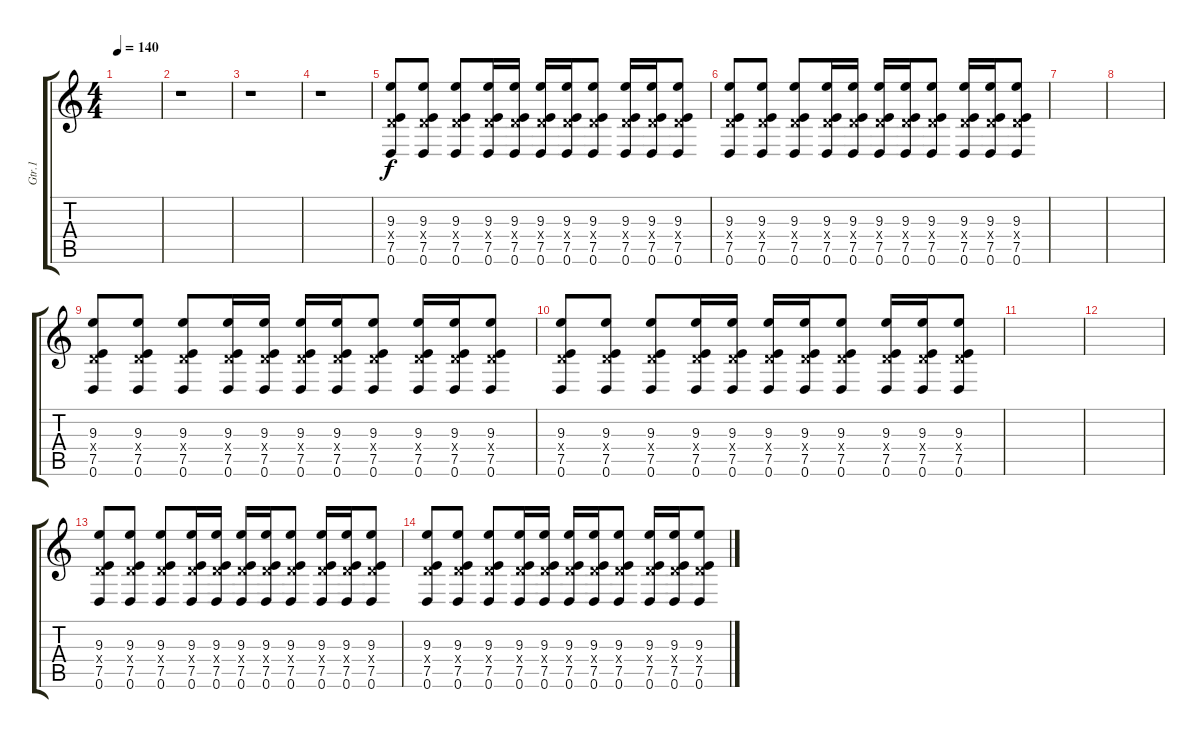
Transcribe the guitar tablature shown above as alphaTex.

\track ("Gtr.1" "Gtr.1") {instrument distortionguitar}
\staff {score tabs}
\tuning (E4 B3 G3 D3 A2 D2) {hide}
\ts (4 4)
\tempo 140
\clef g2
\ks c
|
r.1 |
r.1 |
r.1 |
(9.3 0.4{x} 7.5 0.6).8 (9.3 0.4{x} 7.5 0.6).8 (9.3 0.4{x} 7.5 0.6).8 (9.3 0.4{x} 7.5 0.6).16 (9.3 0.4{x} 7.5 0.6).16 (9.3 0.4{x} 7.5 0.6).16 (9.3 0.4{x} 7.5 0.6).16 (9.3 0.4{x} 7.5 0.6).8 (9.3 0.4{x} 7.5 0.6).16 (9.3 0.4{x} 7.5 0.6).16 (9.3 0.4{x} 7.5 0.6).8 |
(9.3 0.4{x} 7.5 0.6).8 (9.3 0.4{x} 7.5 0.6).8 (9.3 0.4{x} 7.5 0.6).8 (9.3 0.4{x} 7.5 0.6).16 (9.3 0.4{x} 7.5 0.6).16 (9.3 0.4{x} 7.5 0.6).16 (9.3 0.4{x} 7.5 0.6).16 (9.3 0.4{x} 7.5 0.6).8 (9.3 0.4{x} 7.5 0.6).16 (9.3 0.4{x} 7.5 0.6).16 (9.3 0.4{x} 7.5 0.6).8 |
|
|
(9.3 0.4{x} 7.5 0.6).8 (9.3 0.4{x} 7.5 0.6).8 (9.3 0.4{x} 7.5 0.6).8 (9.3 0.4{x} 7.5 0.6).16 (9.3 0.4{x} 7.5 0.6).16 (9.3 0.4{x} 7.5 0.6).16 (9.3 0.4{x} 7.5 0.6).16 (9.3 0.4{x} 7.5 0.6).8 (9.3 0.4{x} 7.5 0.6).16 (9.3 0.4{x} 7.5 0.6).16 (9.3 0.4{x} 7.5 0.6).8 |
(9.3 0.4{x} 7.5 0.6).8 (9.3 0.4{x} 7.5 0.6).8 (9.3 0.4{x} 7.5 0.6).8 (9.3 0.4{x} 7.5 0.6).16 (9.3 0.4{x} 7.5 0.6).16 (9.3 0.4{x} 7.5 0.6).16 (9.3 0.4{x} 7.5 0.6).16 (9.3 0.4{x} 7.5 0.6).8 (9.3 0.4{x} 7.5 0.6).16 (9.3 0.4{x} 7.5 0.6).16 (9.3 0.4{x} 7.5 0.6).8 |
|
|
(9.3 0.4{x} 7.5 0.6).8 (9.3 0.4{x} 7.5 0.6).8 (9.3 0.4{x} 7.5 0.6).8 (9.3 0.4{x} 7.5 0.6).16 (9.3 0.4{x} 7.5 0.6).16 (9.3 0.4{x} 7.5 0.6).16 (9.3 0.4{x} 7.5 0.6).16 (9.3 0.4{x} 7.5 0.6).8 (9.3 0.4{x} 7.5 0.6).16 (9.3 0.4{x} 7.5 0.6).16 (9.3 0.4{x} 7.5 0.6).8 |
(9.3 0.4{x} 7.5 0.6).8 (9.3 0.4{x} 7.5 0.6).8 (9.3 0.4{x} 7.5 0.6).8 (9.3 0.4{x} 7.5 0.6).16 (9.3 0.4{x} 7.5 0.6).16 (9.3 0.4{x} 7.5 0.6).16 (9.3 0.4{x} 7.5 0.6).16 (9.3 0.4{x} 7.5 0.6).8 (9.3 0.4{x} 7.5 0.6).16 (9.3 0.4{x} 7.5 0.6).16 (9.3 0.4{x} 7.5 0.6).8
